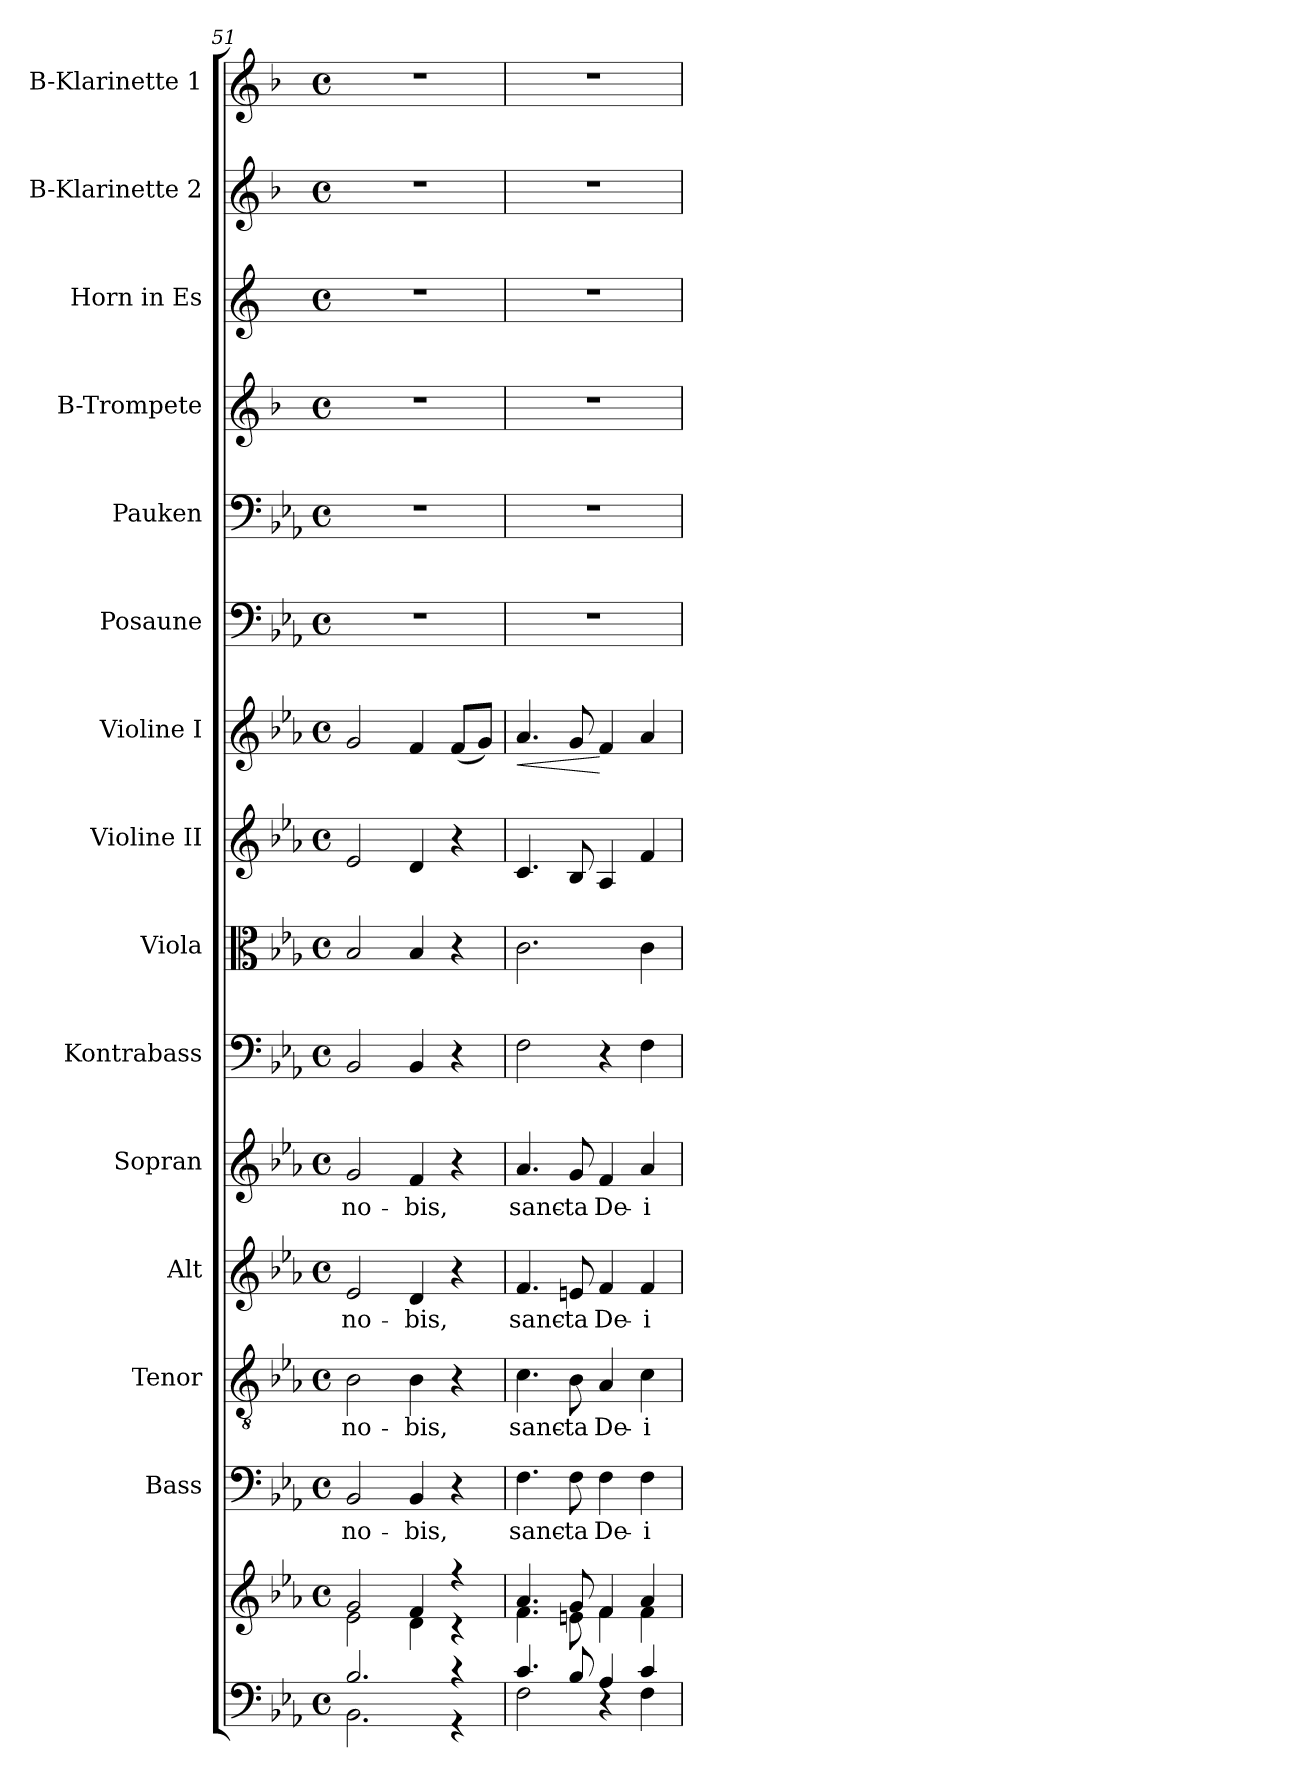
**kern	**kern	**kern	**text	**kern	**text	**kern	**text	**kern	**text	**kern	**kern	**kern	**kern	**dynam	**kern	**kern	**kern	**kern	**kern	**kern
*part15	*part15	*part14	*part14	*part13	*part13	*part12	*part12	*part11	*part11	*part10	*part9	*part8	*part7	*part7	*part6	*part5	*part4	*part3	*part2	*part1
*staff16	*staff15	*staff14	*staff14	*staff13	*staff13	*staff12	*staff12	*staff11	*staff11	*staff10	*staff9	*staff8	*staff7	*staff7	*staff6	*staff5	*staff4	*staff3	*staff2	*staff1
*	*	*I"Bass	*	*I"Tenor	*	*I"Alt	*	*I"Sopran	*	*I"Kontrabass	*I"Viola	*I"Violine II	*I"Violine I	*	*I"Posaune	*I"Pauken	*I"B-Trompete	*I"Horn in Es	*I"B-Klarinette 2	*I"B-Klarinette 1
*	*	*I'B.	*	*I'T.	*	*I'A.	*	*I'S.	*	*I'Kb.	*I'Vla.	*I'Vl. II	*I'Vl. I	*	*I'Pos.	*I'Pk.	*I'B Trp.	*	*I'B Kl. 2	*I'B Kl. 1
*clefF4	*clefG2	*clefF4	*	*clefGv2	*	*clefG2	*	*clefG2	*	*clefF4	*clefC3	*clefG2	*clefG2	*	*clefF4	*clefF4	*clefG2	*clefG2	*clefG2	*clefG2
*	*	*	*	*	*	*	*	*	*	*ITrd7c12	*	*	*	*	*	*	*ITrd1c2	*ITrd4c7	*ITrd1c2	*ITrd1c2
*k[b-e-a-]	*k[b-e-a-]	*k[b-e-a-]	*	*k[b-e-a-]	*	*k[b-e-a-]	*	*k[b-e-a-]	*	*k[b-e-a-]	*k[b-e-a-]	*k[b-e-a-]	*k[b-e-a-]	*	*k[b-e-a-]	*k[b-e-a-]	*k[b-e-a-]	*k[b-]	*k[b-e-a-]	*k[b-e-a-]
*E-:	*E-:	*E-:	*	*E-:	*	*E-:	*	*E-:	*	*E-:	*E-:	*E-:	*E-:	*	*E-:	*E-:	*E-:	*F:	*E-:	*E-:
*M4/4	*M4/4	*M4/4	*	*M4/4	*	*M4/4	*	*M4/4	*	*M4/4	*M4/4	*M4/4	*M4/4	*	*M4/4	*M4/4	*M4/4	*M4/4	*M4/4	*M4/4
*met(c)	*met(c)	*met(c)	*	*met(c)	*	*met(c)	*	*met(c)	*	*met(c)	*met(c)	*met(c)	*met(c)	*	*met(c)	*met(c)	*met(c)	*met(c)	*met(c)	*met(c)
=51	=51	=51	=51	=51	=51	=51	=51	=51	=51	=51	=51	=51	=51	=51	=51	=51	=51	=51	=51	=51
*^	*^	*	*	*	*	*	*	*	*	*	*	*	*	*	*	*	*	*	*	*
!	!	!	!	!	!LO:LY:b	!	!LO:LY:b	!	!LO:LY:b	!	!LO:LY:b	!	!	!	!	!	!	!	!	!	!	!
2.B-/	2.BB-\	2g/	2e-\	2BB-/	no-	2B-\	no-	2e-/	no-	2g/	no-	2BBB-/	2B-/	2e-/	2g/	.	1r	1r	1r	1r	1r	1r
!	!	!	!	!	!LO:LY:b	!	!LO:LY:b	!	!LO:LY:b	!	!LO:LY:b	!	!	!	!	!	!	!	!	!	!	!
.	.	4f/	4d\	4BB-/	-bis,	4B-\	-bis,	4d/	-bis,	4f/	-bis,	4BBB-/	4B-/	4d/	4f/	.	.	.	.	.	.	.
4r	4r	4r	4r	4r	.	4r	.	4r	.	4r	.	4r	4r	4r	(<8f/L	.	.	.	.	.	.	.
.	.	.	.	.	.	.	.	.	.	.	.	.	.	.	8g/J)	.	.	.	.	.	.	.
=52	=52	=52	=52	=52	=52	=52	=52	=52	=52	=52	=52	=52	=52	=52	=52	=52	=52	=52	=52	=52	=52	=52
!	!	!	!	!	!LO:LY:b	!	!LO:LY:b	!	!LO:LY:b	!	!LO:LY:b	!	!	!	!	!LO:HP:b	!	!	!	!	!	!
4.c/	2F\	4.a-/	4.f\	4.F\	sanc-	4.c\	sanc-	4.f/	sanc-	4.a-/	sanc-	2FF\	2.c\	4.c/	4.a-/	<	1r	1r	1r	1r	1r	1r
!	!	!	!	!	!LO:LY:b	!	!LO:LY:b	!	!LO:LY:b	!	!LO:LY:b	!	!	!	!	!	!	!	!	!	!	!
8B-/	.	8g/	8en\	8F\	-ta	8B-\	-ta	8en/	-ta	8g/	-ta	.	.	8B-/	8g/	.	.	.	.	.	.	.
!	!	!	!	!	!LO:LY:b	!	!LO:LY:b	!	!LO:LY:b	!	!LO:LY:b	!	!	!	!	!	!	!	!	!	!	!
4A-/	4rC	4f/	4f\	4F\	De-	4A-/	De-	4f/	De-	4f/	De-	4r	.	4A-/	4f/	[	.	.	.	.	.	.
!	!	!	!	!	!LO:LY:b	!	!LO:LY:b	!	!LO:LY:b	!	!LO:LY:b	!	!	!	!	!	!	!	!	!	!	!
4c/	4F\	4a-/	4f\	4F\	-i	4c\	-i	4f/	-i	4a-/	-i	4FF\	4c\	4f/	4a-/	.	.	.	.	.	.	.
*v	*v	*	*	*	*	*	*	*	*	*	*	*	*	*	*	*	*	*	*	*	*	*
*	*v	*v	*	*	*	*	*	*	*	*	*	*	*	*	*	*	*	*	*	*	*
=	=	=	=	=	=	=	=	=	=	=	=	=	=	=	=	=	=	=	=	=
*-	*-	*-	*-	*-	*-	*-	*-	*-	*-	*-	*-	*-	*-	*-	*-	*-	*-	*-	*-	*-
